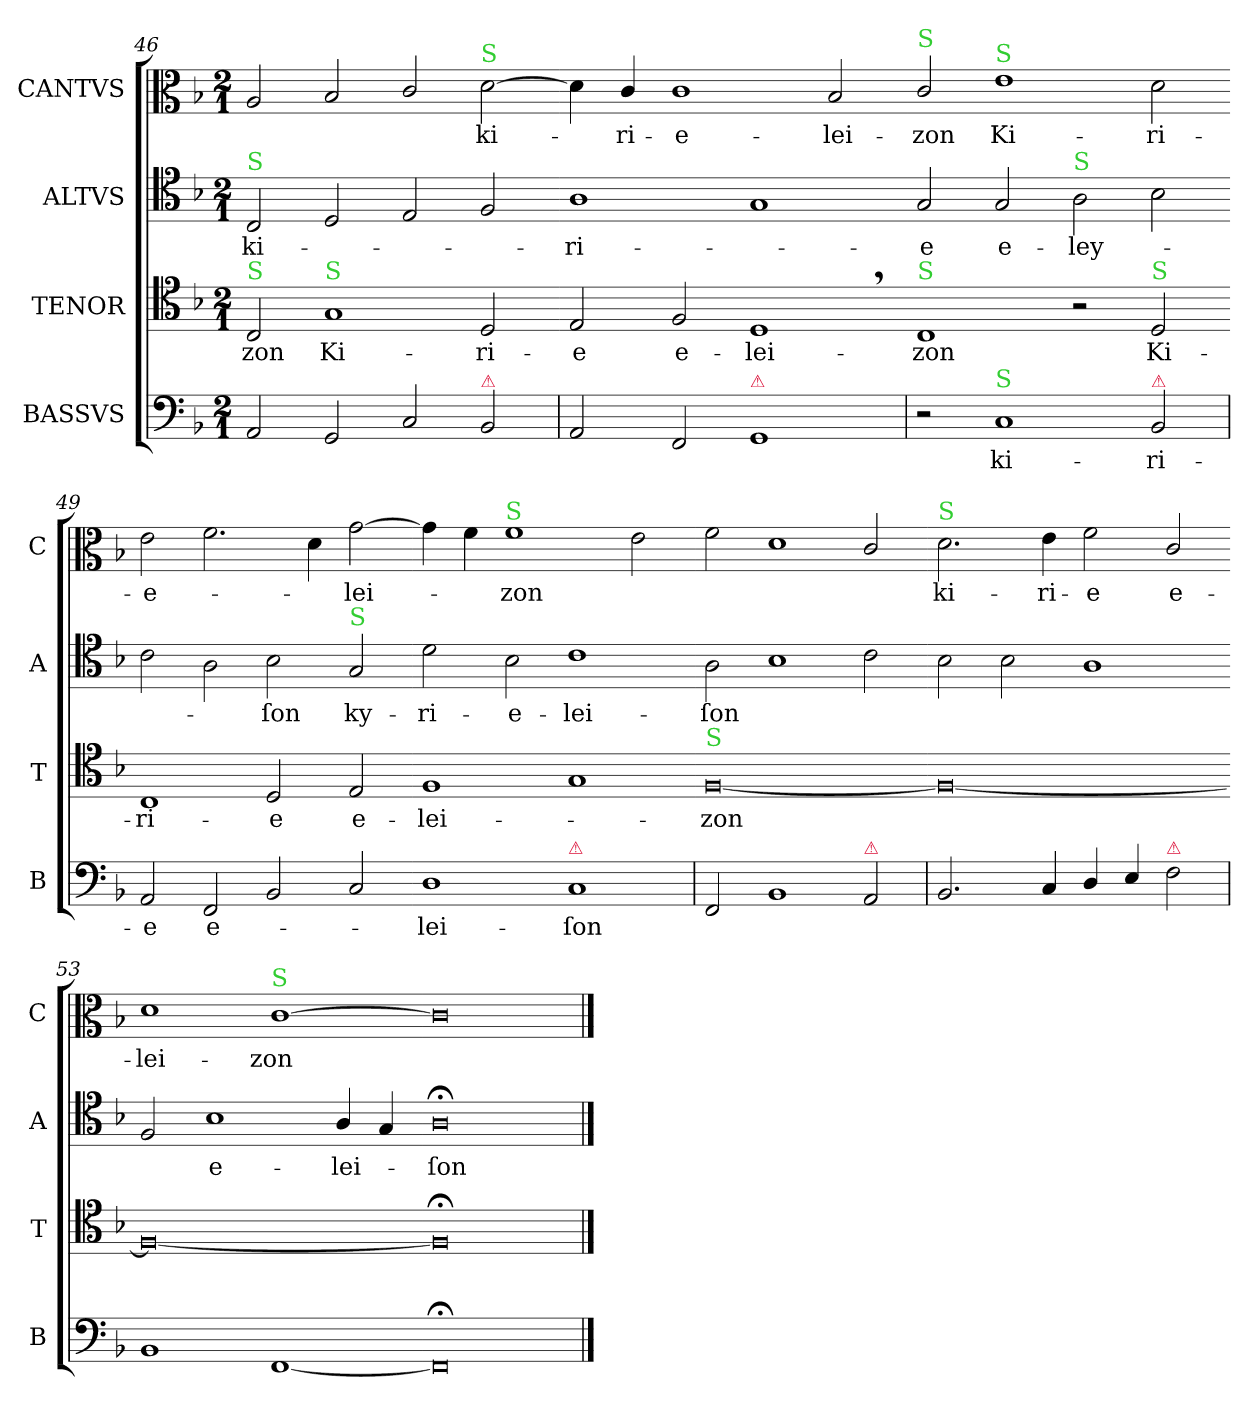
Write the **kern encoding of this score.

**kern	**text	**kern	**text	**kern	**text	**kern	**text
*part4	*part4	*part3	*part3	*part2	*part2	*part1	*part1
*staff4	*staff4	*staff3	*staff3	*staff2	*staff2	*staff1	*staff1
*I"BASSVS	*	*I"TENOR	*	*I"ALTVS	*	*I"CANTVS	*
*I'B	*	*I'T	*	*I'A	*	*I'C	*
*clefF4	*	*clefC4	*	*clefC4	*	*clefC3	*
*k[b-]	*	*k[b-]	*	*k[b-]	*	*k[b-]	*
*M2/1	*	*M2/1	*	*M2/1	*	*M2/1	*
=46	=46	=46	=46	=46	=46	=46	=46
!	!	!	!	!LO:TX:a:color=limegreen:t=S	!	!	!
!	!	!LO:TX:a:color=limegreen:t=S	!	!	!	!	!
!	!	!	!LO:LY:i	!	!LO:LY:i	!	!
2AA/	.	2C/	-zon	2C/	ki-	2A/	.
!	!	!LO:TX:a:color=limegreen:t=S	!	!	!	!	!
2GG/	.	1G	Ki-	2D/	.	2B-/	.
2C/	.	.	.	2E/	.	2c/	.
!	!	!	!	!	!	!LO:TX:a:color=limegreen:t=S	!
!LO:TX:a:color=crimson:t=⚠	!	!	!	!	!	!	!
!	!	!	!	!	!	!	!LO:LY:i
2BB-/	.	2D/	-ri-	2F/	.	[2d\	ki-
=47	=47-	=47-	=47-	=47-	=47-	=47-	=47-
!	!	!	!	!	!LO:LY:i	!	!
2AA/	.	2E/	-e	1A	-ri-	4d\]	.
!	!	!	!	!	!	!	!LO:LY:i
.	.	.	.	.	.	4c/	-ri-
!	!	!	!	!	!	!	!LO:LY:i
2FF/	.	2F/	e-	.	.	1c	-e-
!LO:TX:a:color=crimson:t=⚠	!	!	!	!	!	!	!
1GG	.	1D,	-lei-	1G	.	.	.
!	!	!	!	!	!	!	!LO:LY:i
.	.	.	.	.	.	2B-/	-lei-
=48	=48-	=48-	=48-	=48-	=48-	=48-	=48-
!	!	!	!	!	!	!LO:TX:a:color=limegreen:t=S	!
!	!	!LO:TX:a:color=limegreen:t=S	!	!	!	!	!
!	!	!	!	!	!LO:LY:i	!	!LO:LY:i
2r	.	1C	-zon	2G/	-e	2c/	-zon
!	!	!	!	!	!	!LO:TX:a:color=limegreen:t=S	!
!LO:TX:a:color=limegreen:t=S	!	!	!	!	!	!	!
!	!	!	!	!	!LO:LY:i	!	!
1C	ki-	.	.	2G/	e-	1e	Ki-
!	!	!	!	!LO:TX:a:color=limegreen:t=S	!	!	!
!	!	!	!	!	!LO:LY:i	!	!
.	.	2r	.	2A\	-ley-	.	.
!	!	!LO:TX:a:color=limegreen:t=S	!	!	!	!	!
!LO:TX:a:color=crimson:t=⚠	!	!	!	!	!	!	!
!	!	!	!LO:LY:i	!	!	!	!
2BB-/	-ri-	2D/	Ki-	2B-\	.	2d\	-ri-
=49	=49-	=49-	=49-	=49-	=49-	=49-	=49-
!	!	!	!LO:LY:i	!	!	!	!
2AA/	-e	1C	-ri-	2c\	.	2e\	-e-
2FF/	e-	.	.	2A\	.	2.f\	.
!	!	!	!LO:LY:i	!	!LO:LY:i	!	!
2BB-/	.	2D/	-e	2B-\	-ſon	.	.
.	.	.	.	.	.	4d\	.
!	!	!	!	!LO:TX:a:color=limegreen:t=S	!	!	!
!	!	!	!LO:LY:i	!	!	!	!
2C/	.	2E/	e-	2G/	ky-	[2g\	-lei-
=50-	=50-	=50-	=50-	=50-	=50-	=50-	=50-
!	!	!	!LO:LY:i	!	!	!	!
1D	-lei-	1F	-lei-	2d\	-ri-	4g\]	.
.	.	.	.	.	.	4f\	.
!	!	!	!	!	!	!LO:TX:a:color=limegreen:t=S	!
.	.	.	.	2B-\	-e-	1f	-zon
!LO:TX:a:color=crimson:t=⚠	!	!	!	!	!	!	!
1C	-ſon	1G	.	1c	-lei-	.	.
.	.	.	.	.	.	2e\	.
=51	=51-	=51-	=51-	=51-	=51-	=51-	=51-
!	!	!LO:TX:a:color=limegreen:t=S	!	!	!	!	!
!	!	!	!LO:LY:i	!	!	!	!
2FF/	.	[0F	-zon	2A\	-ſon	2f\	.
1BB-	.	.	.	1B-	.	1d	.
!LO:TX:a:color=crimson:t=⚠	!	!	!	!	!	!	!
2AA/	.	.	.	2c\	.	2c/	.
=52	=52-	=52-	=52-	=52-	=52-	=52-	=52-
!	!	!	!	!	!	!LO:TX:a:color=limegreen:t=S	!
!	!	!	!	!	!	!	!LO:LY:i
2.BB-/	.	0F_	.	2B-\	.	2.d\	ki-
.	.	.	.	2B-\	.	.	.
!	!	!	!	!	!	!	!LO:LY:i
4C/	.	.	.	.	.	4e\	-ri-
!	!	!	!	!	!	!	!LO:LY:i
4D/	.	.	.	1A	.	2f\	-e
4E/	.	.	.	.	.	.	.
!LO:TX:a:color=crimson:t=⚠	!	!	!	!	!	!	!
!	!	!	!	!	!	!	!LO:LY:i
2F\	.	.	.	.	.	2c/	e-
=53	=53-	=53-	=53-	=53-	=53-	=53-	=53-
!	!	!	!	!	!	!	!LO:LY:i
1BB-	.	0F_	.	2F/	.	1d	-lei-
.	.	.	.	1B-	e-	.	.
!	!	!	!	!	!	!LO:TX:a:color=limegreen:t=S	!
!	!	!	!	!	!	!	!LO:LY:i
[1FF	.	.	.	.	.	[1c	-zon
.	.	.	.	4A/	-lei-	.	.
.	.	.	.	4G/	.	.	.
=54-	=54-	=54-	=54-	=54-	=54-	=54-	=54-
0FF;<]	.	0F;<]	.	0A;	-ſon	0c]	.
==	==	==	==	==	==	==	==
*-	*-	*-	*-	*-	*-	*-	*-
